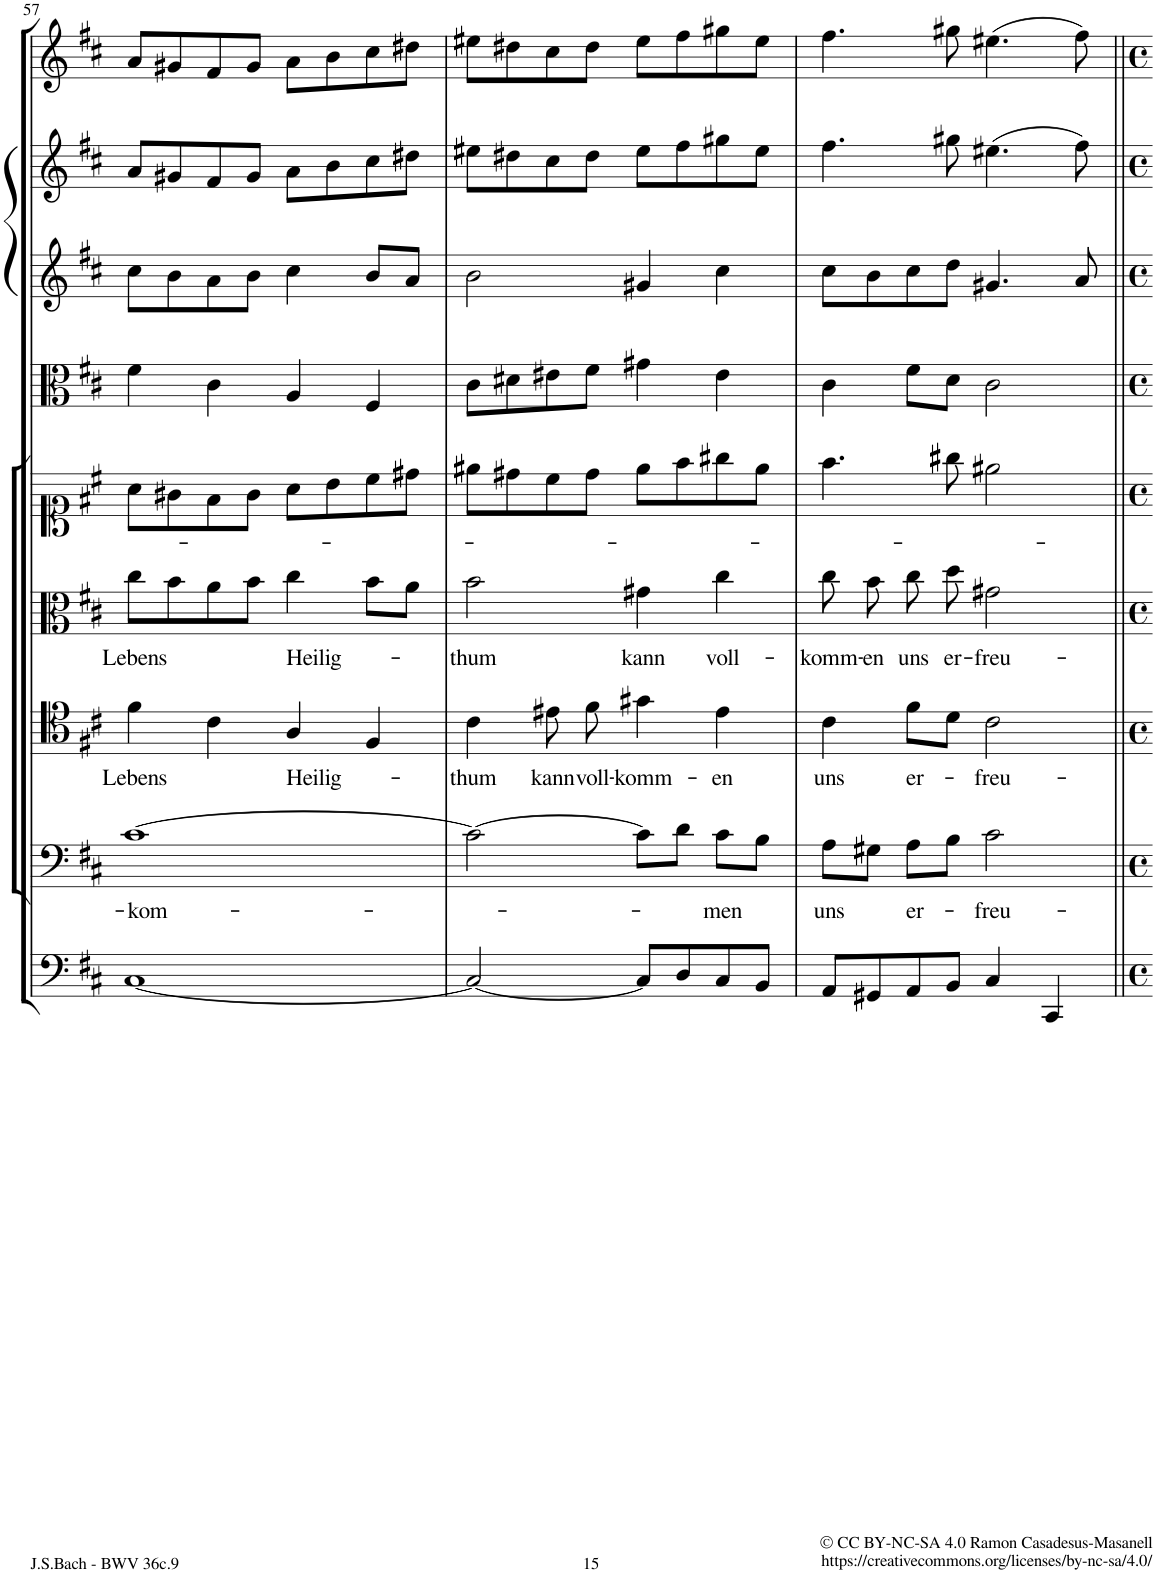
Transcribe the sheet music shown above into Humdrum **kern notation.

**kern	**kern	**text	**kern	**text	**kern	**text	**kern	**kern	**kern	**kern	**kern
*part9	*part8	*part8	*part7	*part7	*part6	*part6	*part5	*part4	*part3	*part2	*part1
*staff9	*staff8	*staff8	*staff7	*staff7	*staff6	*staff6	*staff5	*staff4	*staff3	*staff2	*staff1
*I"Continuo	*I"Basso	*	*I"Tenore	*	*I"Alto	*	*I"Soprano	*I"Viola	*I"Violino II	*I"Violino I	*I"Oboe d'amore
*	*	*	*	*	*	*	*	*I'Vla	*I'Vln	*I'Vln	*I'Ob
!!LO:PB:g=z
*clefF4	*clefF4	*	*clefC4	*	*clefC3	*	*clefC1	*clefC3	*clefG2	*clefG2	*clefG2
*k[f#c#]	*k[f#c#]	*	*k[f#c#]	*	*k[f#c#]	*	*k[f#c#]	*k[f#c#]	*k[f#c#]	*k[f#c#]	*k[f#c#]
*M2/2	*M2/2	*	*M2/2	*	*M2/2	*	*M2/2	*M2/2	*M2/2	*M2/2	*M2/2
=57	=57	=57	=57	=57	=57	=57	=57	=57	=57	=57	=57
!	!	!LO:LY:b	!	!LO:LY:b	!	!LO:LY:b	!	!	!	!	!
[1C#	[1c#	-kom-	4f#\	Lebens	8cc#\L	Lebens	8a\L	4f#\	8cc#\L	8a/L	8a/L
.	.	.	.	.	8b\	.	8g#X\	.	8b\	8g#X/	8g#X/
.	.	.	4c#\	.	8a\	.	8f#\	4c#\	8a\	8f#/	8f#/
.	.	.	.	.	8b\J	.	8g#\J	.	8b\J	8g#/J	8g#/J
!	!	!	!	!LO:LY:b	!	!LO:LY:b	!	!	!	!	!
.	.	.	4A/	Heilig-	4cc#\	Heilig-	8a\L	4A/	4cc#\	8a\L	8a\L
.	.	.	.	.	.	.	8b\	.	.	8b\	8b\
.	.	.	4F#/	.	8b\L	.	8cc#\	4F#/	8b/L	8cc#\	8cc#\
.	.	.	.	.	8a\J	.	8dd#X\J	.	8a/J	8dd#X\J	8dd#X\J
=58	=58	=58	=58	=58	=58	=58	=58	=58	=58	=58	=58
!	!	!	!	!LO:LY:b	!	!LO:LY:b	!	!	!	!	!
2C#/_	2c#\_	.	4c#\	thum	2b\	thum	8ee#X\L	8c#\L	2b\	8ee#X\L	8ee#X\L
.	.	.	.	.	.	.	8dd#X\	8d#X\	.	8dd#X\	8dd#X\
!	!	!	!	!LO:LY:b	!	!	!	!	!	!	!
.	.	.	8e#X\	kann	.	.	8cc#\	8e#X\	.	8cc#\	8cc#\
!	!	!	!	!LO:LY:b	!	!	!	!	!	!	!
.	.	.	8f#\	voll-	.	.	8dd#\J	8f#\J	.	8dd#\J	8dd#\J
!	!	!	!	!LO:LY:b	!	!LO:LY:b	!	!	!	!	!
8C#/L]	8c#\L]	.	4g#X\	komm-	4g#X\	kann	8ee#\L	4g#X\	4g#X/	8ee#\L	8ee#\L
8D/	8d\J	.	.	.	.	.	8ff#\	.	.	8ff#\	8ff#\
!	!	!LO:LY:b	!	!LO:LY:b	!	!LO:LY:b	!	!	!	!	!
8C#/	8c#\L	men	4e#\	-en	4cc#\	voll-	8gg#X\	4e#\	4cc#\	8gg#X\	8gg#X\
8BB/J	8B\J	.	.	.	.	.	8ee#\J	.	.	8ee#\J	8ee#\J
=59	=59	=59	=59	=59	=59	=59	=59	=59	=59	=59	=59
!	!	!LO:LY:b	!	!LO:LY:b	!	!LO:LY:b	!	!	!	!	!
8AA/L	8A\L	uns	4c#\	uns	8cc#\	komm-	4.ff#\	4c#\	8cc#\L	4.ff#\	4.ff#\
!	!	!	!	!	!	!LO:LY:b	!	!	!	!	!
8GG#X/	8G#X\J	.	.	.	8b\	-en	.	.	8b\	.	.
!	!	!LO:LY:b	!	!LO:LY:b	!	!LO:LY:b	!	!	!	!	!
8AA/	8A\L	er-	8f#\L	er-	8cc#\	uns	.	8f#\L	8cc#\	.	.
!	!	!	!	!	!	!LO:LY:b	!	!	!	!	!
8BB/J	8B\J	.	8d\J	.	8dd\	er-	8gg#X\	8d\J	8dd\J	8gg#X\	8gg#X\
!	!	!LO:LY:b	!	!LO:LY:b	!	!LO:LY:b	!	!	!	!	!
4C#/	2c#\	freu-	2c#\	freu-	2g#X\	freu-	2ee#X\	2c#\	4.g#X/	(4.ee#X\	(4.ee#X\
4CC#/	.	.	.	.	.	.	.	.	.	.	.
.	.	.	.	.	.	.	.	.	8a/	8ff#\)	8ff#\)
=||	=||	=||	=||	=||	=||	=||	=||	=||	=||	=||	=||
*-	*-	*-	*-	*-	*-	*-	*-	*-	*-	*-	*-
